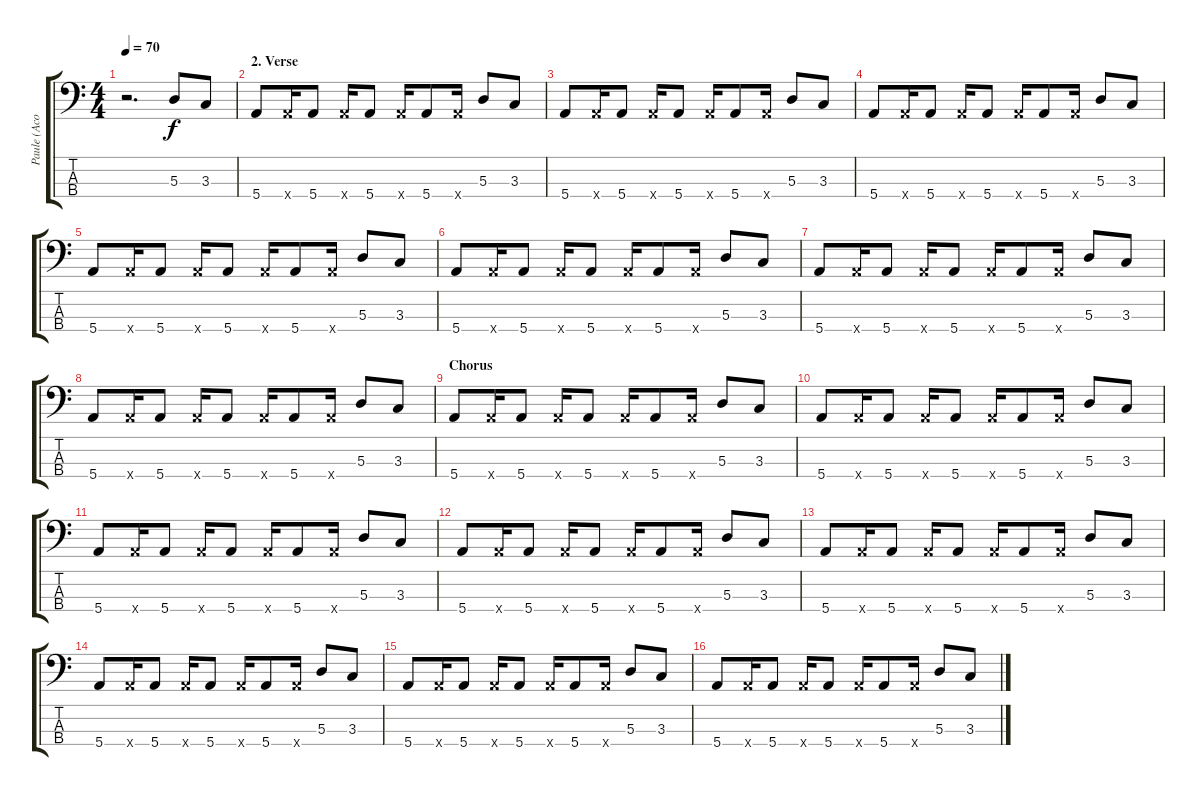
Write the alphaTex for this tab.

\track ("Paule (Acoustic Bass)" "Paule (Aco") {instrument acousticbass}
\staff {score tabs}
\tuning (G2 D2 A1 E1) {hide}
\ts (4 4)
\tempo 70
\clef f4
\ks c
r.2{d dy f} 5.3.8 3.3.8 |
\section ("" "2. Verse")
5.4.8 5.4{x}.16 5.4.8 5.4{x}.16 5.4.8 5.4{x}.16 5.4.8 5.4{x}.16 5.3.8 3.3.8 |
5.4.8 5.4{x}.16 5.4.8 5.4{x}.16 5.4.8 5.4{x}.16 5.4.8 5.4{x}.16 5.3.8 3.3.8 |
5.4.8 5.4{x}.16 5.4.8 5.4{x}.16 5.4.8 5.4{x}.16 5.4.8 5.4{x}.16 5.3.8 3.3.8 |
5.4.8 5.4{x}.16 5.4.8 5.4{x}.16 5.4.8 5.4{x}.16 5.4.8 5.4{x}.16 5.3.8 3.3.8 |
5.4.8 5.4{x}.16 5.4.8 5.4{x}.16 5.4.8 5.4{x}.16 5.4.8 5.4{x}.16 5.3.8 3.3.8 |
5.4.8 5.4{x}.16 5.4.8 5.4{x}.16 5.4.8 5.4{x}.16 5.4.8 5.4{x}.16 5.3.8 3.3.8 |
5.4.8 5.4{x}.16 5.4.8 5.4{x}.16 5.4.8 5.4{x}.16 5.4.8 5.4{x}.16 5.3.8 3.3.8 |
\section ("" "Chorus")
5.4.8 5.4{x}.16 5.4.8 5.4{x}.16 5.4.8 5.4{x}.16 5.4.8 5.4{x}.16 5.3.8 3.3.8 |
5.4.8 5.4{x}.16 5.4.8 5.4{x}.16 5.4.8 5.4{x}.16 5.4.8 5.4{x}.16 5.3.8 3.3.8 |
5.4.8 5.4{x}.16 5.4.8 5.4{x}.16 5.4.8 5.4{x}.16 5.4.8 5.4{x}.16 5.3.8 3.3.8 |
5.4.8 5.4{x}.16 5.4.8 5.4{x}.16 5.4.8 5.4{x}.16 5.4.8 5.4{x}.16 5.3.8 3.3.8 |
5.4.8 5.4{x}.16 5.4.8 5.4{x}.16 5.4.8 5.4{x}.16 5.4.8 5.4{x}.16 5.3.8 3.3.8 |
5.4.8 5.4{x}.16 5.4.8 5.4{x}.16 5.4.8 5.4{x}.16 5.4.8 5.4{x}.16 5.3.8 3.3.8 |
5.4.8 5.4{x}.16 5.4.8 5.4{x}.16 5.4.8 5.4{x}.16 5.4.8 5.4{x}.16 5.3.8 3.3.8 |
5.4.8 5.4{x}.16 5.4.8 5.4{x}.16 5.4.8 5.4{x}.16 5.4.8 5.4{x}.16 5.3.8 3.3.8
